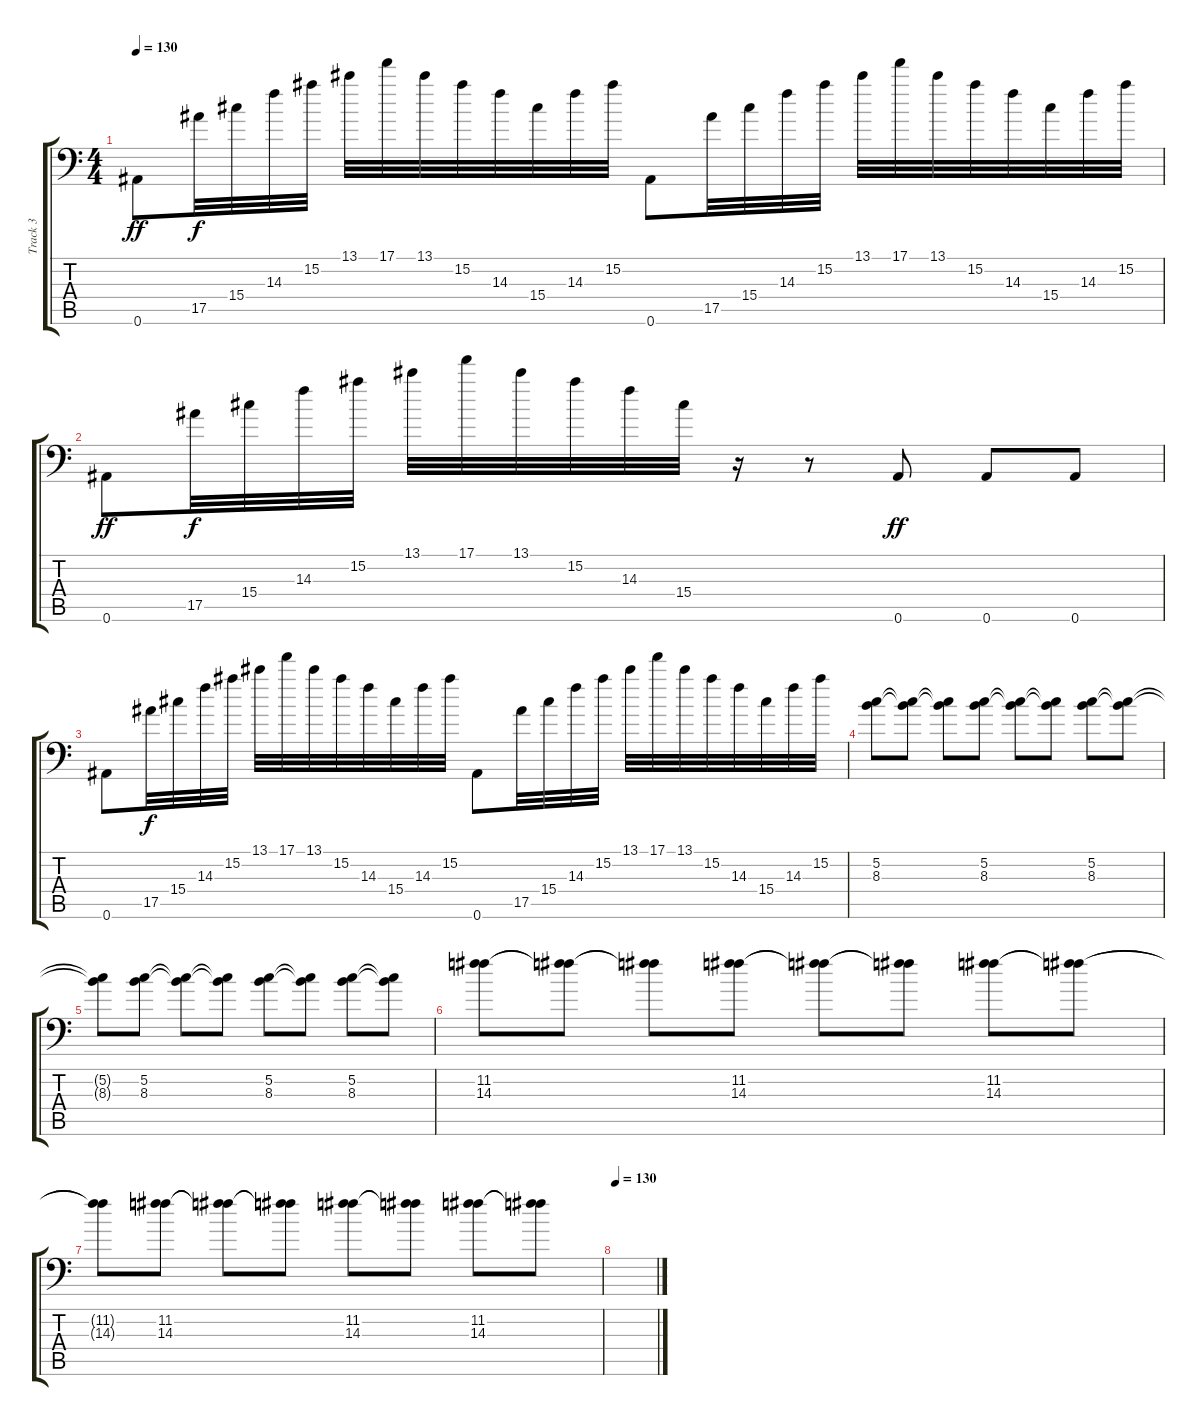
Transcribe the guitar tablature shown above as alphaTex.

\track ("Track 3" "Track 3") {instrument distortionguitar}
\staff {score tabs}
\tuning (C4 G3 Eb3 Bb2 F2 Bb1) {hide}
\ts (4 4)
\tempo 130
\clef f4
\ks c
0.6.8{dy ff} 17.5.32{dy f} 15.4.32 14.3.32 15.2.32 13.1.32 17.1.32 13.1.32 15.2.32 14.3.32 15.4.32 14.3.32 15.2.32 0.6.8 17.5.32 15.4.32 14.3.32 15.2.32 13.1.32 17.1.32 13.1.32 15.2.32 14.3.32 15.4.32 14.3.32 15.2.32 |
0.6.8{dy ff} 17.5.32{dy f} 15.4.32 14.3.32 15.2.32 13.1.32 17.1.32 13.1.32 15.2.32 14.3.32 15.4.32 r.16 r.8 0.6.8{dy ff} 0.6.8 0.6.8 |
0.6.8 17.5.32{dy f} 15.4.32 14.3.32 15.2.32 13.1.32 17.1.32 13.1.32 15.2.32 14.3.32 15.4.32 14.3.32 15.2.32 0.6.8 17.5.32 15.4.32 14.3.32 15.2.32 13.1.32 17.1.32 13.1.32 15.2.32 14.3.32 15.4.32 14.3.32 15.2.32 |
(5.2 8.3).8 (5.2{t} 8.3{t}).8 (5.2{t} 8.3{t}).8 (5.2 8.3).8 (5.2{t} 8.3{t}).8 (5.2{t} 8.3{t}).8 (5.2 8.3).8 (5.2{t} 8.3{t}).8 |
(5.2{t} 8.3{t}).8 (5.2 8.3).8 (5.2{t} 8.3{t}).8 (5.2{t} 8.3{t}).8 (5.2 8.3).8 (5.2{t} 8.3{t}).8 (5.2 8.3).8 (5.2{t} 8.3{t}).8 |
(11.2 14.3).8 (11.2{t} 14.3{t}).8 (11.2{t} 14.3{t}).8 (11.2 14.3).8 (11.2{t} 14.3{t}).8 (11.2{t} 14.3{t}).8 (11.2 14.3).8 (11.2{t} 14.3{t}).8 |
(11.2{t} 14.3{t}).8 (11.2 14.3).8 (11.2{t} 14.3{t}).8 (11.2{t} 14.3{t}).8 (11.2 14.3).8 (11.2{t} 14.3{t}).8 (11.2 14.3).8 (11.2{t} 14.3{t}).8 |
\tempo 130
